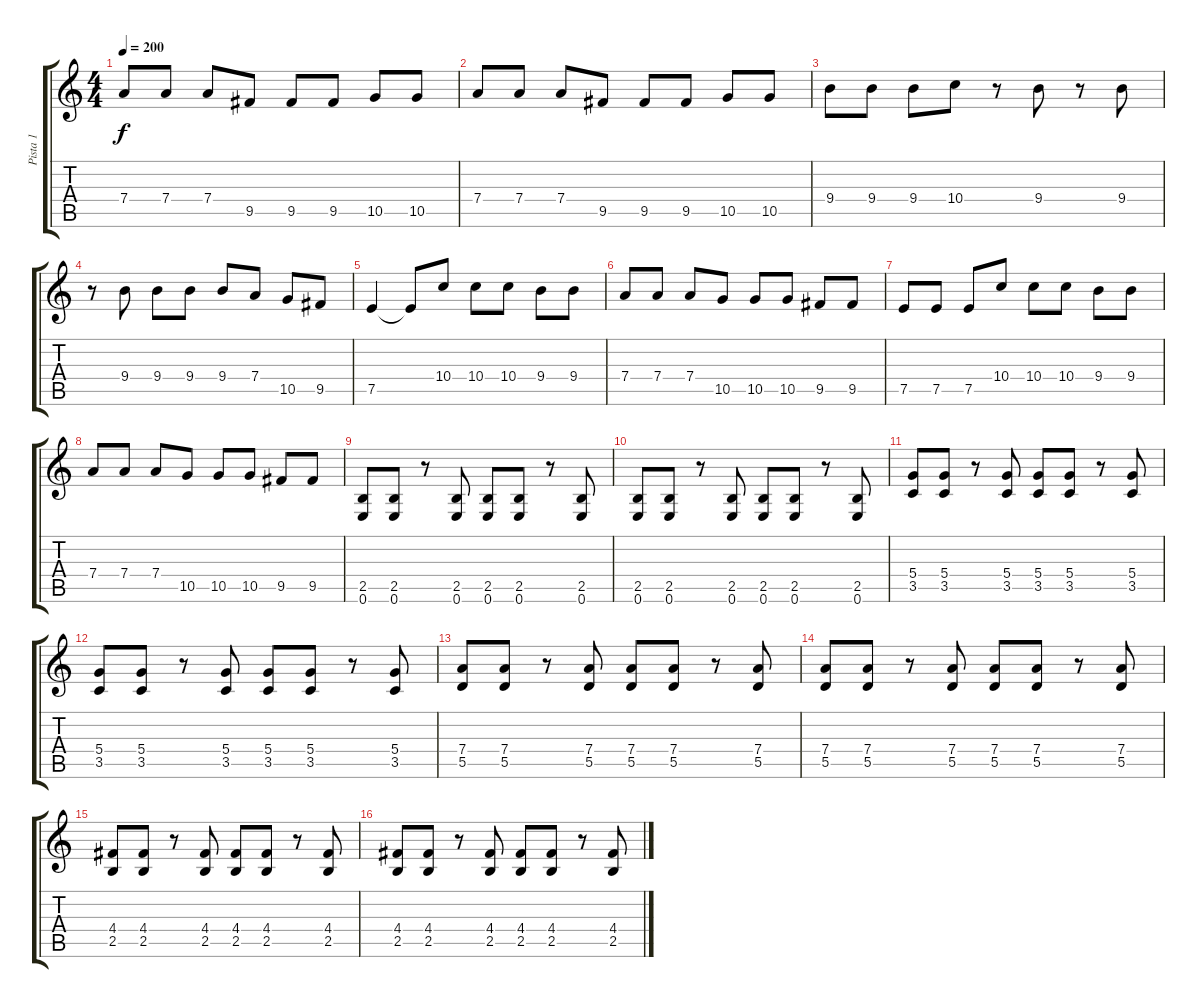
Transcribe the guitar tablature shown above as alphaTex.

\track ("Pista 1" "Pista 1") {instrument distortionguitar}
\staff {score tabs}
\tuning (E4 B3 G3 D3 A2 E2) {hide}
\ts (4 4)
\tempo 200
\clef g2
\ks c
7.4.8{dy f} 7.4.8 7.4.8 9.5.8 9.5.8 9.5.8 10.5.8 10.5.8 |
7.4.8 7.4.8 7.4.8 9.5.8 9.5.8 9.5.8 10.5.8 10.5.8 |
9.4.8 9.4.8 9.4.8 10.4.8 r.8 9.4.8 r.8 9.4.8 |
r.8 9.4.8 9.4.8 9.4.8 9.4.8 7.4.8 10.5.8 9.5.8 |
7.5.4 7.5{t}.8 10.4.8 10.4.8 10.4.8 9.4.8 9.4.8 |
7.4.8 7.4.8 7.4.8 10.5.8 10.5.8 10.5.8 9.5.8 9.5.8 |
7.5.8 7.5.8 7.5.8 10.4.8 10.4.8 10.4.8 9.4.8 9.4.8 |
7.4.8 7.4.8 7.4.8 10.5.8 10.5.8 10.5.8 9.5.8 9.5.8 |
(2.5 0.6).8 (2.5 0.6).8 r.8 (2.5 0.6).8 (2.5 0.6).8 (2.5 0.6).8 r.8 (2.5 0.6).8 |
(2.5 0.6).8 (2.5 0.6).8 r.8 (2.5 0.6).8 (2.5 0.6).8 (2.5 0.6).8 r.8 (2.5 0.6).8 |
(5.4 3.5).8 (5.4 3.5).8 r.8 (5.4 3.5).8 (5.4 3.5).8 (5.4 3.5).8 r.8 (5.4 3.5).8 |
(5.4 3.5).8 (5.4 3.5).8 r.8 (5.4 3.5).8 (5.4 3.5).8 (5.4 3.5).8 r.8 (5.4 3.5).8 |
(7.4 5.5).8 (7.4 5.5).8 r.8 (7.4 5.5).8 (7.4 5.5).8 (7.4 5.5).8 r.8 (7.4 5.5).8 |
(7.4 5.5).8 (7.4 5.5).8 r.8 (7.4 5.5).8 (7.4 5.5).8 (7.4 5.5).8 r.8 (7.4 5.5).8 |
(4.4 2.5).8 (4.4 2.5).8 r.8 (4.4 2.5).8 (4.4 2.5).8 (4.4 2.5).8 r.8 (4.4 2.5).8 |
(4.4 2.5).8 (4.4 2.5).8 r.8 (4.4 2.5).8 (4.4 2.5).8 (4.4 2.5).8 r.8 (4.4 2.5).8
